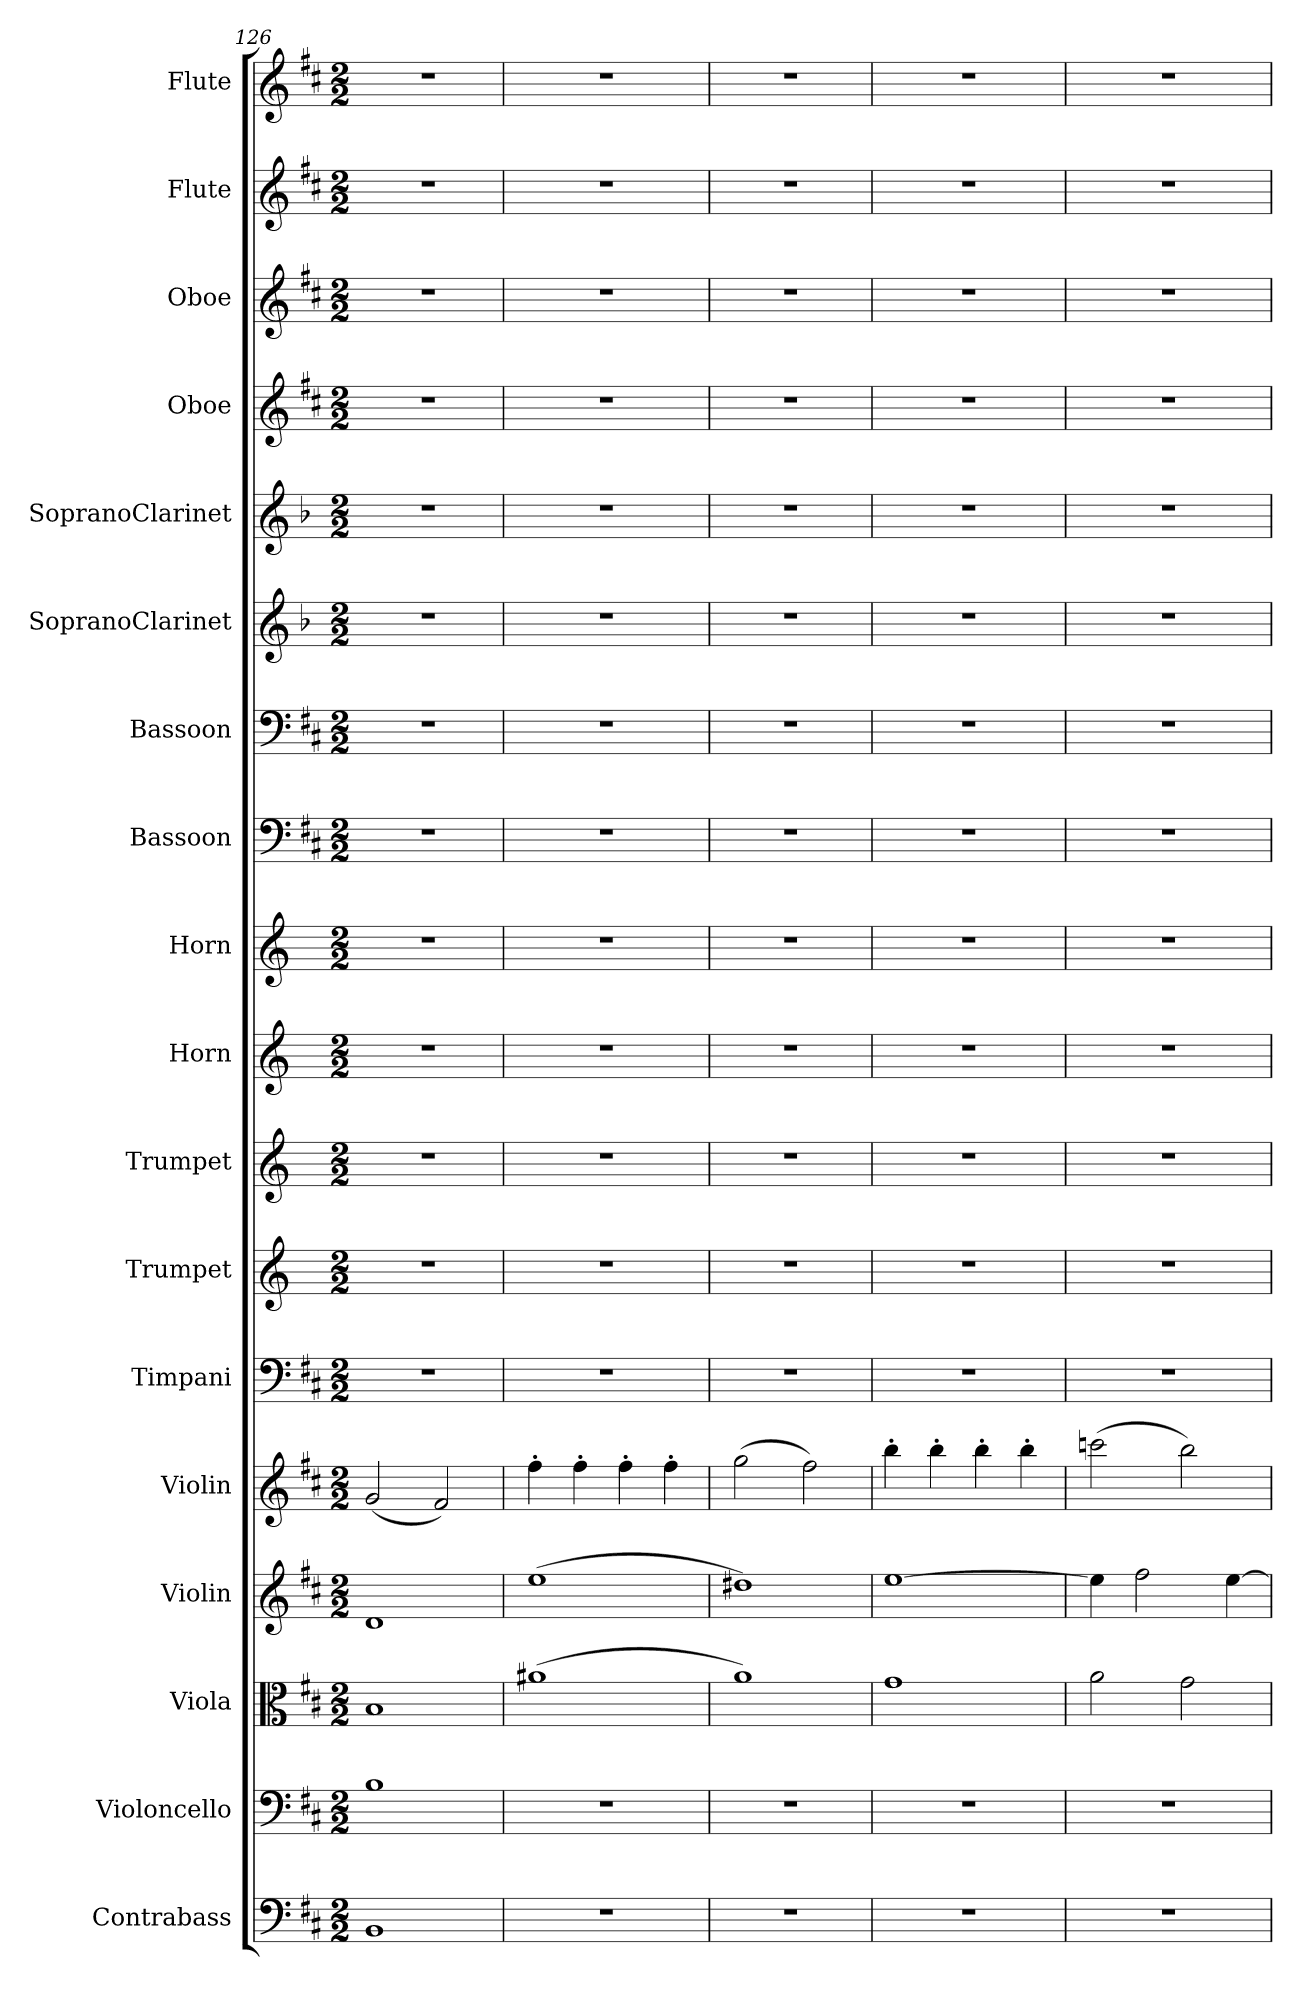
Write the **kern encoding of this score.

**kern	**kern	**kern	**kern	**kern	**kern	**kern	**kern	**kern	**kern	**kern	**kern	**kern	**kern	**kern	**kern	**kern	**kern
*part18	*part17	*part16	*part15	*part14	*part13	*part12	*part11	*part10	*part9	*part8	*part7	*part6	*part5	*part4	*part3	*part2	*part1
*staff18	*staff17	*staff16	*staff15	*staff14	*staff13	*staff12	*staff11	*staff10	*staff9	*staff8	*staff7	*staff6	*staff5	*staff4	*staff3	*staff2	*staff1
*I"Contrabass	*I"Violoncello	*I"Viola	*I"Violin	*I"Violin	*I"Timpani	*I"Trumpet	*I"Trumpet	*I"Horn	*I"Horn	*I"Bassoon	*I"Bassoon	*I"SopranoClarinet	*I"SopranoClarinet	*I"Oboe	*I"Oboe	*I"Flute	*I"Flute
*I'Cb	*I'Vc	*I'Vla	*I'Vln	*I'Vln	*I'Timp	*I'Tpt	*I'Tpt	*I'Hn	*I'Hn	*I'Bsn	*I'Bsn	*	*	*I'Ob	*I'Ob	*I'Fl	*I'Fl
*clefF4	*clefF4	*clefC3	*clefG2	*clefG2	*clefF4	*clefG2	*clefG2	*clefG2	*clefG2	*clefF4	*clefF4	*clefG2	*clefG2	*clefG2	*clefG2	*clefG2	*clefG2
*k[f#c#]	*k[f#c#]	*k[f#c#]	*k[f#c#]	*k[f#c#]	*k[f#c#]	*k[]	*k[]	*k[]	*k[]	*k[f#c#]	*k[f#c#]	*k[b-]	*k[b-]	*k[f#c#]	*k[f#c#]	*k[f#c#]	*k[f#c#]
*M2/2	*M2/2	*M2/2	*M2/2	*M2/2	*M2/2	*M2/2	*M2/2	*M2/2	*M2/2	*M2/2	*M2/2	*M2/2	*M2/2	*M2/2	*M2/2	*M2/2	*M2/2
=126	=126	=126	=126	=126	=126	=126	=126	=126	=126	=126	=126	=126	=126	=126	=126	=126	=126
1BB\	1B\	1B/	1d/	(2g/	1r	1r	1r	1r	1r	1r	1r	1r	1r	1r	1r	1r	1r
.	.	.	.	2f#/)	.	.	.	.	.	.	.	.	.	.	.	.	.
=127	=127	=127	=127	=127	=127	=127	=127	=127	=127	=127	=127	=127	=127	=127	=127	=127	=127
1r	1r	(1a#X\	(1ee\	4ff#'\	1r	1r	1r	1r	1r	1r	1r	1r	1r	1r	1r	1r	1r
.	.	.	.	4ff#'\	.	.	.	.	.	.	.	.	.	.	.	.	.
.	.	.	.	4ff#'\	.	.	.	.	.	.	.	.	.	.	.	.	.
.	.	.	.	4ff#'\	.	.	.	.	.	.	.	.	.	.	.	.	.
=128	=128	=128	=128	=128	=128	=128	=128	=128	=128	=128	=128	=128	=128	=128	=128	=128	=128
1r	1r	1a\)	1dd#X\)	(2gg\	1r	1r	1r	1r	1r	1r	1r	1r	1r	1r	1r	1r	1r
.	.	.	.	2ff#\)	.	.	.	.	.	.	.	.	.	.	.	.	.
=129	=129	=129	=129	=129	=129	=129	=129	=129	=129	=129	=129	=129	=129	=129	=129	=129	=129
1r	1r	1g\	[1ee\	4bb'\	1r	1r	1r	1r	1r	1r	1r	1r	1r	1r	1r	1r	1r
.	.	.	.	4bb'\	.	.	.	.	.	.	.	.	.	.	.	.	.
.	.	.	.	4bb'\	.	.	.	.	.	.	.	.	.	.	.	.	.
.	.	.	.	4bb'\	.	.	.	.	.	.	.	.	.	.	.	.	.
=130	=130	=130	=130	=130	=130	=130	=130	=130	=130	=130	=130	=130	=130	=130	=130	=130	=130
1r	1r	2a\	4ee\]	(2cccn\	1r	1r	1r	1r	1r	1r	1r	1r	1r	1r	1r	1r	1r
.	.	.	2ff#\	.	.	.	.	.	.	.	.	.	.	.	.	.	.
.	.	2g\	.	2bb\)	.	.	.	.	.	.	.	.	.	.	.	.	.
.	.	.	[4ee\	.	.	.	.	.	.	.	.	.	.	.	.	.	.
=	=	=	=	=	=	=	=	=	=	=	=	=	=	=	=	=	=
*-	*-	*-	*-	*-	*-	*-	*-	*-	*-	*-	*-	*-	*-	*-	*-	*-	*-
